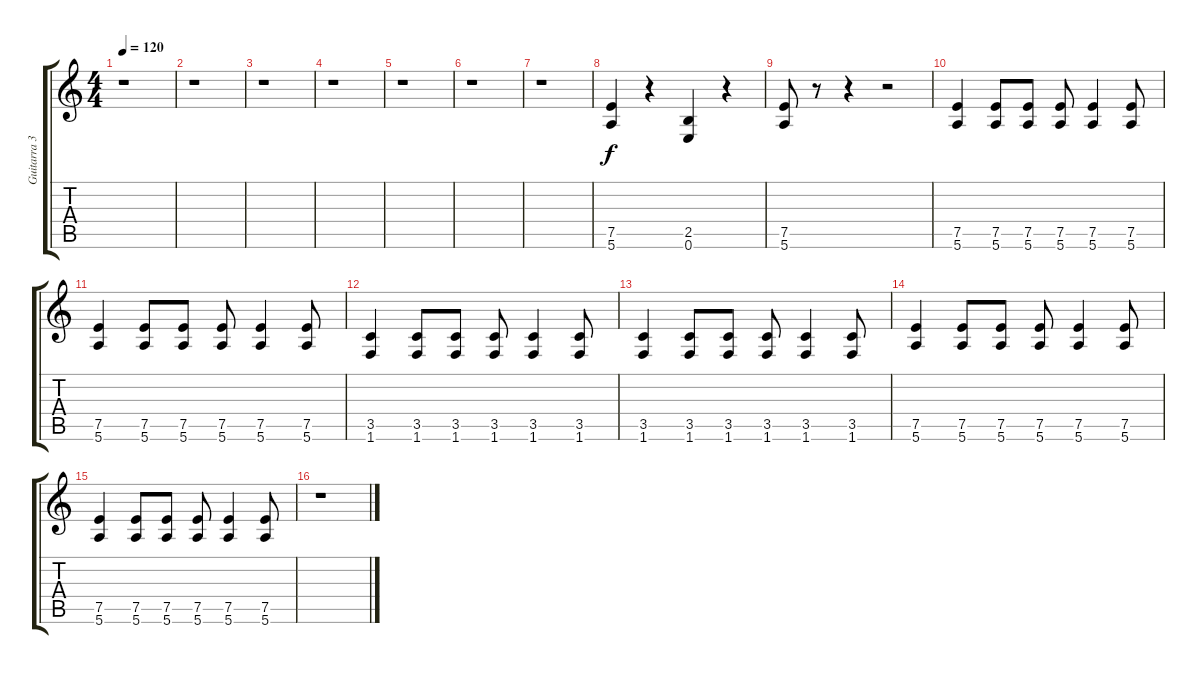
\track ("Guitarra 3" "Guitarra 3") {instrument overdrivenguitar}
\staff {score tabs}
\tuning (E4 B3 G3 D3 A2 E2) {hide}
\ts (4 4)
\tempo 120
\clef g2
\ks c
r.1{dy f} |
r.1 |
r.1 |
r.1 |
r.1 |
r.1 |
r.1 |
(7.5 5.6).4 r.4 (2.5 0.6).4 r.4 |
(7.5 5.6).8 r.8 r.4 r.2 |
(7.5 5.6).4 (7.5 5.6).8 (7.5 5.6).8 (7.5 5.6).8 (7.5 5.6).4 (7.5 5.6).8 |
(7.5 5.6).4 (7.5 5.6).8 (7.5 5.6).8 (7.5 5.6).8 (7.5 5.6).4 (7.5 5.6).8 |
(3.5 1.6).4 (3.5 1.6).8 (3.5 1.6).8 (3.5 1.6).8 (3.5 1.6).4 (3.5 1.6).8 |
(3.5 1.6).4 (3.5 1.6).8 (3.5 1.6).8 (3.5 1.6).8 (3.5 1.6).4 (3.5 1.6).8 |
(7.5 5.6).4 (7.5 5.6).8 (7.5 5.6).8 (7.5 5.6).8 (7.5 5.6).4 (7.5 5.6).8 |
(7.5 5.6).4 (7.5 5.6).8 (7.5 5.6).8 (7.5 5.6).8 (7.5 5.6).4 (7.5 5.6).8 |
r.1
